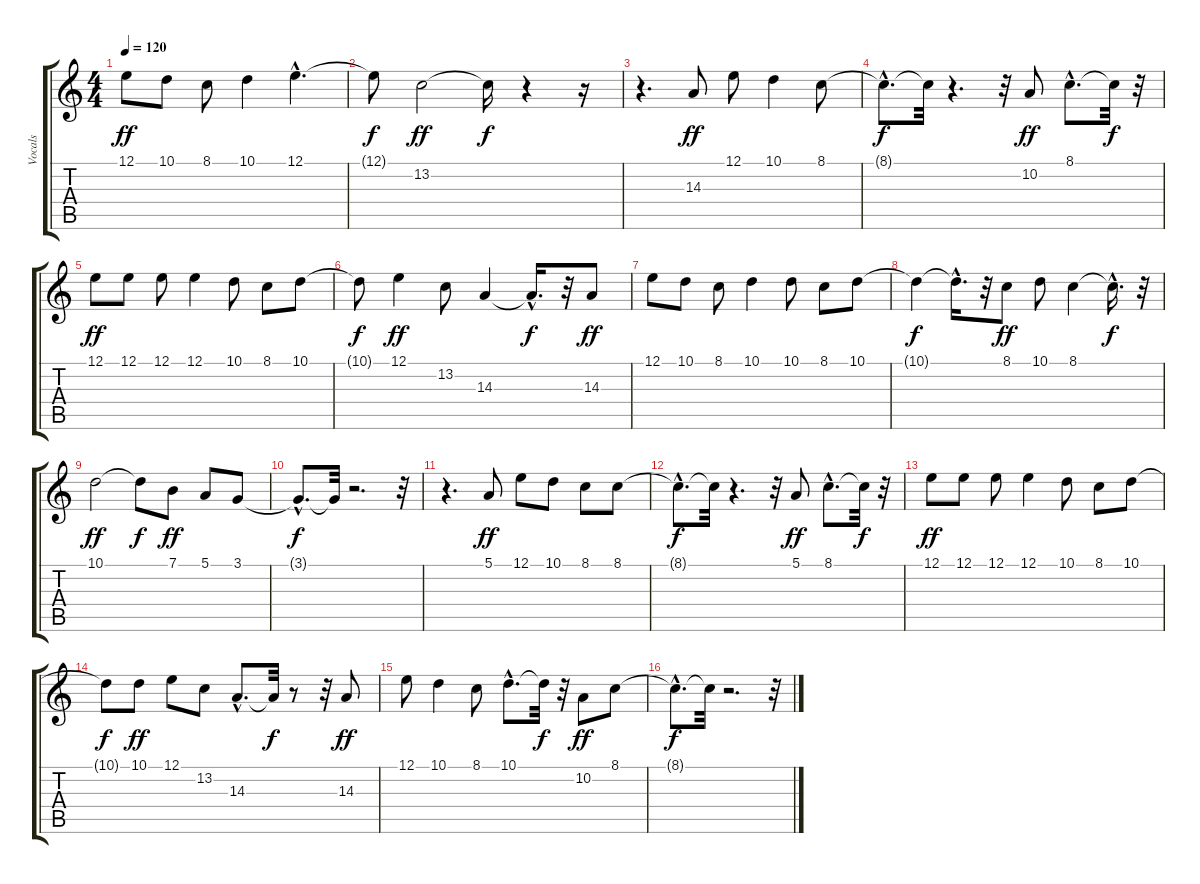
\track ("Vocals" "Vocals") {instrument flute}
\staff {score tabs}
\tuning (E4 B3 G3 D3 A2 E2) {hide}
\ts (4 4)
\tempo 120
\clef g2
\ks c
12.1.8{dy ff} 10.1.8 8.1.8 10.1.4 12.1{hac}.4{d} |
12.1{t}.8{dy f} 13.2.2{dy ff} 13.2{t}.16{dy f} r.4 r.16 |
r.4{d} 14.3.8{dy ff} 12.1.8 10.1.4 8.1.8 |
8.1{hac t}.8{d dy f} 8.1{t}.32 r.4{d} r.32 10.2.8{dy ff} 8.1{hac}.8{d} 8.1{t}.32{dy f} r.32 |
12.1.8{dy ff} 12.1.8 12.1.8 12.1.4 10.1.8 8.1.8 10.1.8 |
10.1{t}.8{dy f} 12.1.4{dy ff} 13.2.8 14.3.4 14.3{hac t}.16{d dy f} r.32 14.3.8{dy ff} |
12.1.8 10.1.8 8.1.8 10.1.4 10.1.8 8.1.8 10.1.8 |
10.1{t}.4{dy f} 10.1{hac t}.16{d} r.32 8.1.8{dy ff} 10.1.8 8.1.4 8.1{hac t}.16{d dy f} r.32 |
10.1.2{dy ff} 10.1{t}.8{dy f} 7.1.8{dy ff} 5.1.8 3.1.8 |
3.1{hac t}.8{d dy f} 3.1{t}.32 r.2{d} r.32 |
r.4{d} 5.1.8{dy ff} 12.1.8 10.1.8 8.1.8 8.1.8 |
8.1{hac t}.8{d dy f} 8.1{t}.32 r.4{d} r.32 5.1.8{dy ff} 8.1{hac}.8{d} 8.1{t}.32{dy f} r.32 |
12.1.8{dy ff} 12.1.8 12.1.8 12.1.4 10.1.8 8.1.8 10.1.8 |
10.1{t}.8{dy f} 10.1.8{dy ff} 12.1.8 13.2.8 14.3{hac}.8{d} 14.3{t}.32{dy f} r.8 r.32 14.3.8{dy ff} |
12.1.8 10.1.4 8.1.8 10.1{hac}.8{d} 10.1{t}.32{dy f} r.32 10.2.8{dy ff} 8.1.8 |
8.1{hac t}.8{d dy f} 8.1{t}.32 r.2{d} r.32
